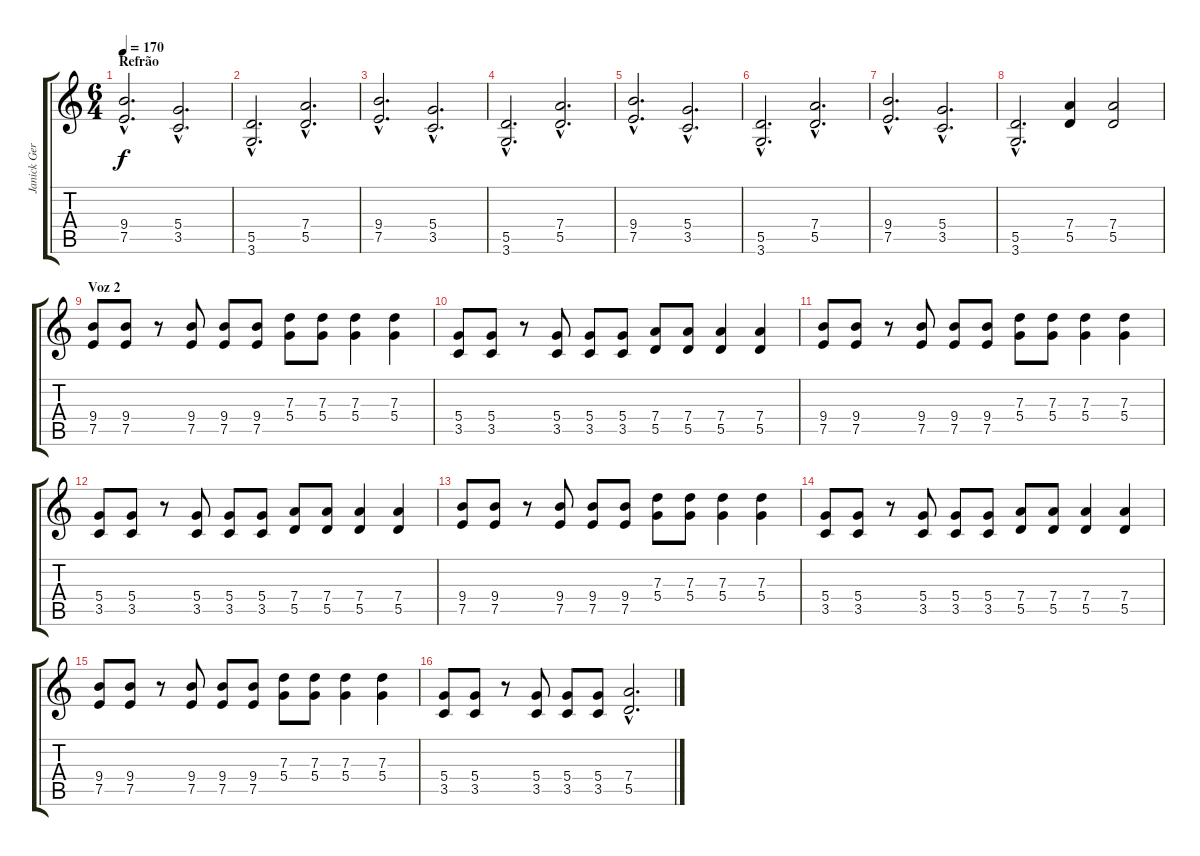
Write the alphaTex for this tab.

\track ("Janick Gers" "Janick Ger") {instrument electricguitarclean}
\staff {score tabs}
\tuning (E4 B3 G3 D3 A2 E2) {hide}
\ts (6 4)
\section ("" "Refrão")
\tempo 170
\clef g2
\ks c
(9.4{hac} 7.5{hac}).2{d dy f instrument distortionguitar} (5.4{hac} 3.5{hac}).2{d} |
(5.5{hac} 3.6{hac}).2{d} (7.4{hac} 5.5{hac}).2{d} |
(9.4{hac} 7.5{hac}).2{d} (5.4{hac} 3.5{hac}).2{d} |
(5.5{hac} 3.6{hac}).2{d} (7.4{hac} 5.5{hac}).2{d} |
(9.4{hac} 7.5{hac}).2{d} (5.4{hac} 3.5{hac}).2{d} |
(5.5{hac} 3.6{hac}).2{d} (7.4{hac} 5.5{hac}).2{d} |
(9.4{hac} 7.5{hac}).2{d} (5.4{hac} 3.5{hac}).2{d} |
(5.5{hac} 3.6{hac}).2{d} (7.4 5.5).4 (7.4 5.5).2 |
\section ("" "Voz 2")
(9.4 7.5).8 (9.4 7.5).8 r.8 (9.4 7.5).8 (9.4 7.5).8 (9.4 7.5).8 (7.3 5.4).8 (7.3 5.4).8 (7.3 5.4).4 (7.3 5.4).4 |
(5.4 3.5).8 (5.4 3.5).8 r.8 (5.4 3.5).8 (5.4 3.5).8 (5.4 3.5).8 (7.4 5.5).8 (7.4 5.5).8 (7.4 5.5).4 (7.4 5.5).4 |
(9.4 7.5).8 (9.4 7.5).8 r.8 (9.4 7.5).8 (9.4 7.5).8 (9.4 7.5).8 (7.3 5.4).8 (7.3 5.4).8 (7.3 5.4).4 (7.3 5.4).4 |
(5.4 3.5).8 (5.4 3.5).8 r.8 (5.4 3.5).8 (5.4 3.5).8 (5.4 3.5).8 (7.4 5.5).8 (7.4 5.5).8 (7.4 5.5).4 (7.4 5.5).4 |
(9.4 7.5).8 (9.4 7.5).8 r.8 (9.4 7.5).8 (9.4 7.5).8 (9.4 7.5).8 (7.3 5.4).8 (7.3 5.4).8 (7.3 5.4).4 (7.3 5.4).4 |
(5.4 3.5).8 (5.4 3.5).8 r.8 (5.4 3.5).8 (5.4 3.5).8 (5.4 3.5).8 (7.4 5.5).8 (7.4 5.5).8 (7.4 5.5).4 (7.4 5.5).4 |
(9.4 7.5).8 (9.4 7.5).8 r.8 (9.4 7.5).8 (9.4 7.5).8 (9.4 7.5).8 (7.3 5.4).8 (7.3 5.4).8 (7.3 5.4).4 (7.3 5.4).4 |
(5.4 3.5).8 (5.4 3.5).8 r.8 (5.4 3.5).8 (5.4 3.5).8 (5.4 3.5).8 (7.4{hac} 5.5{hac}).2{d}
